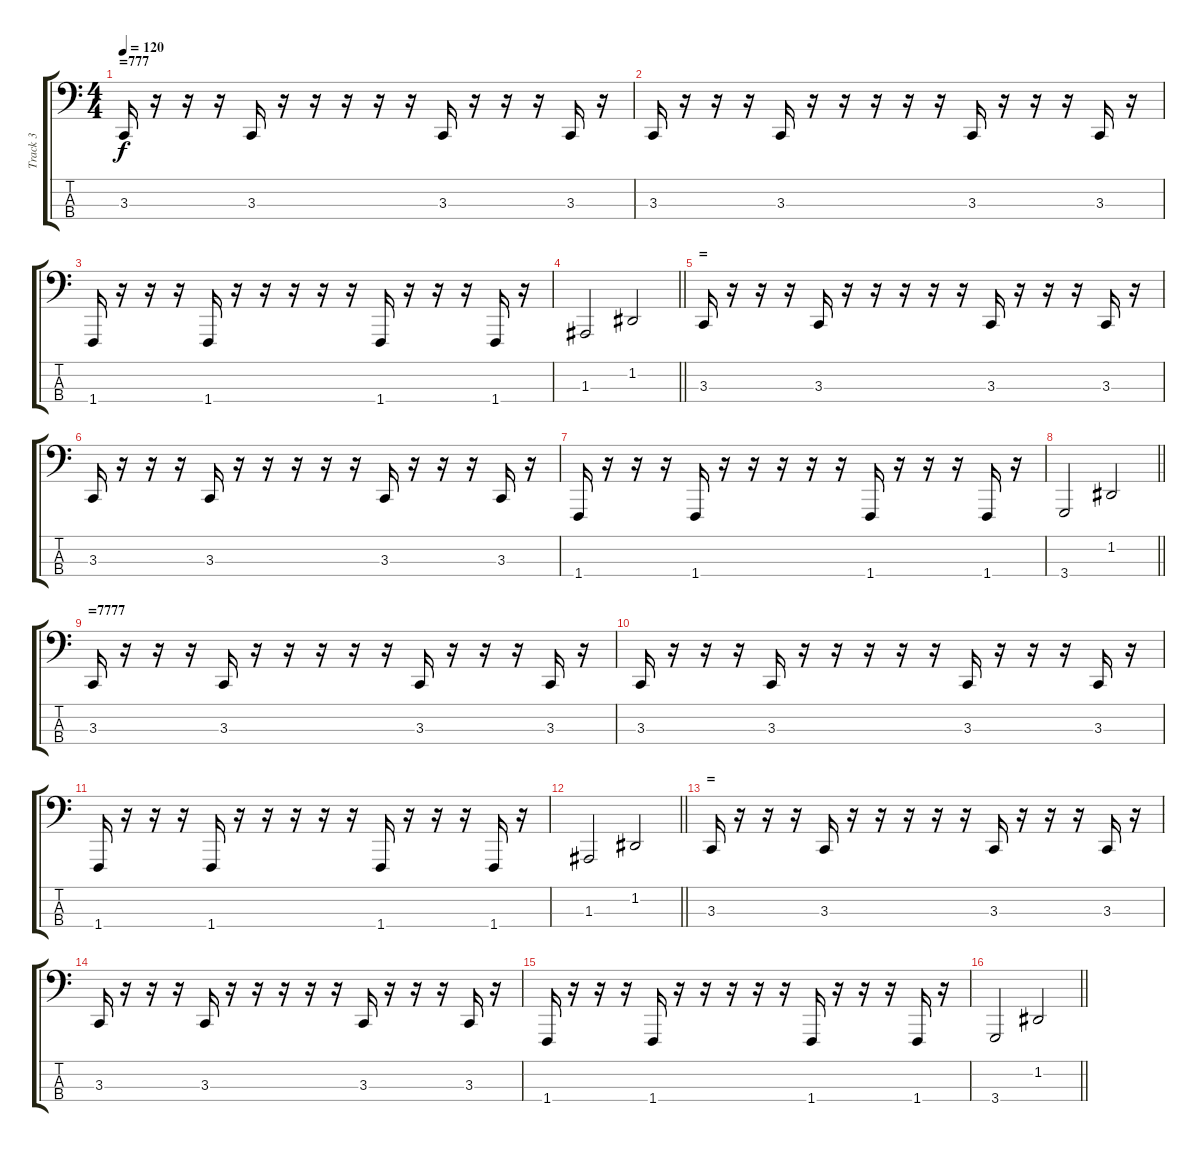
\track ("Track 3" "Track 3") {instrument brightacousticpiano}
\staff {score tabs}
\tuning (G2 D2 A1 E1) {hide}
\ts (4 4)
\section ("" "=777")
\tempo 120
\clef f4
\ks c
3.3.16{dy f} r.16 r.16 r.16 3.3.16 r.16 r.16 r.16 r.16 r.16 3.3.16 r.16 r.16 r.16 3.3.16 r.16 |
3.3.16 r.16 r.16 r.16 3.3.16 r.16 r.16 r.16 r.16 r.16 3.3.16 r.16 r.16 r.16 3.3.16 r.16 |
1.4.16 r.16 r.16 r.16 1.4.16 r.16 r.16 r.16 r.16 r.16 1.4.16 r.16 r.16 r.16 1.4.16 r.16 |
\barLineRight lightlight
1.3.2 1.2.2 |
\section ("" "=")
3.3.16 r.16 r.16 r.16 3.3.16 r.16 r.16 r.16 r.16 r.16 3.3.16 r.16 r.16 r.16 3.3.16 r.16 |
3.3.16 r.16 r.16 r.16 3.3.16 r.16 r.16 r.16 r.16 r.16 3.3.16 r.16 r.16 r.16 3.3.16 r.16 |
1.4.16 r.16 r.16 r.16 1.4.16 r.16 r.16 r.16 r.16 r.16 1.4.16 r.16 r.16 r.16 1.4.16 r.16 |
\barLineRight lightlight
3.4.2 1.2.2 |
\section ("" "=7777")
3.3.16 r.16 r.16 r.16 3.3.16 r.16 r.16 r.16 r.16 r.16 3.3.16 r.16 r.16 r.16 3.3.16 r.16 |
3.3.16 r.16 r.16 r.16 3.3.16 r.16 r.16 r.16 r.16 r.16 3.3.16 r.16 r.16 r.16 3.3.16 r.16 |
1.4.16 r.16 r.16 r.16 1.4.16 r.16 r.16 r.16 r.16 r.16 1.4.16 r.16 r.16 r.16 1.4.16 r.16 |
\barLineRight lightlight
1.3.2 1.2.2 |
\section ("" "=")
3.3.16 r.16 r.16 r.16 3.3.16 r.16 r.16 r.16 r.16 r.16 3.3.16 r.16 r.16 r.16 3.3.16 r.16 |
3.3.16 r.16 r.16 r.16 3.3.16 r.16 r.16 r.16 r.16 r.16 3.3.16 r.16 r.16 r.16 3.3.16 r.16 |
1.4.16 r.16 r.16 r.16 1.4.16 r.16 r.16 r.16 r.16 r.16 1.4.16 r.16 r.16 r.16 1.4.16 r.16 |
\barLineRight lightlight
3.4.2 1.2.2
